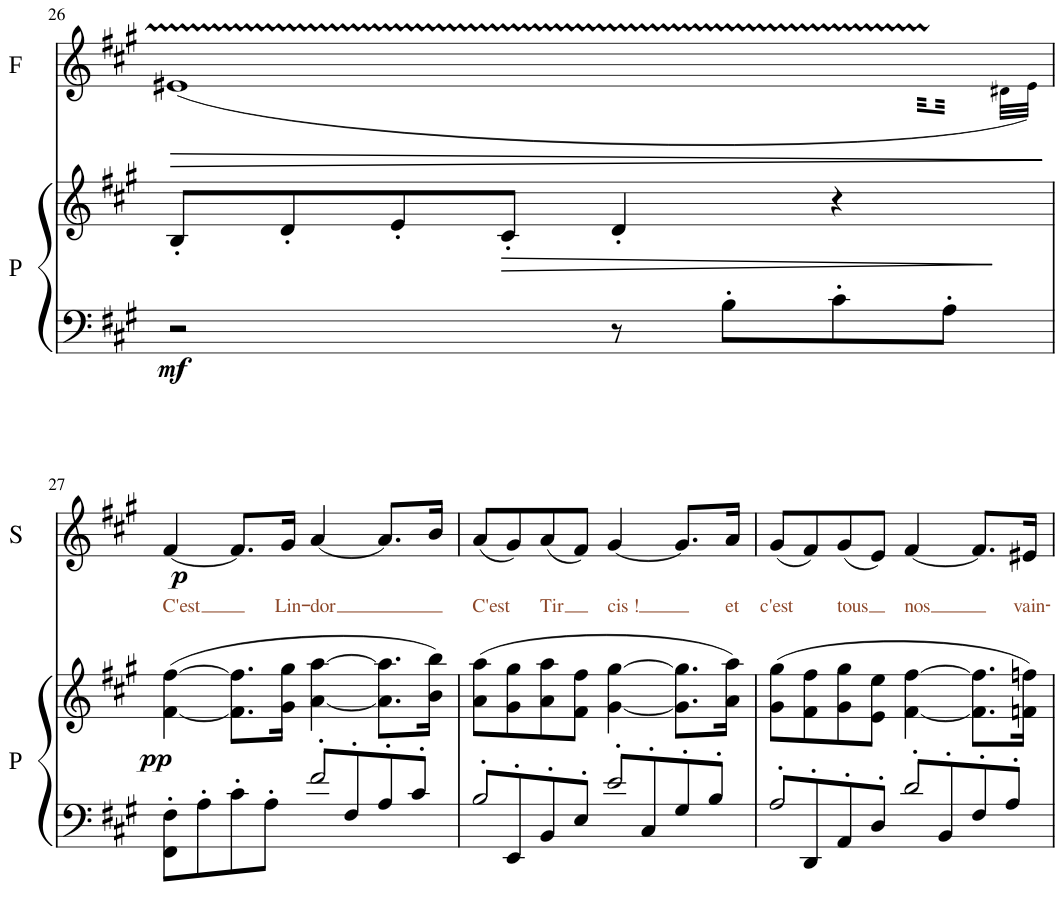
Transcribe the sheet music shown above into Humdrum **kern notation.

**kern	**kern	**dynam	**kern	**dynam	**kern	**text	**dynam
*part3	*part3	*part3	*part2	*part2	*part1	*part1	*part1
*staff4	*staff3	*staff3/4	*staff2	*staff2	*staff1	*staff1	*staff1
*I"Piano	*	*	*I"Flute	*	*I"S	*	*
*I'P	*	*	*I'F	*	*I'S	*	*
!!LO:PB:g=z
*clefF4	*clefG2	*	*clefG2	*	*clefG2	*	*
*k[f#c#g#]	*k[f#c#g#]	*	*k[f#c#g#]	*	*k[f#c#g#]	*	*
*M4/4	*M4/4	*	*M4/4	*	*M4/4	*	*
=26	=26	=26	=26	=26	=26	=26	=26
!	!	!LO:DY:b=2	!	!LO:HP:b	!	!	!
*	*	*	*^	*	*	*	*
2r	8B'/L	mf	(1e#X	32e#!	>	1r	.	.
.	.	.	.	32f#!	.	.	.	.
.	.	.	.	32e#!	.	.	.	.
.	.	.	.	32f#!	.	.	.	.
.	8d'/	.	.	32e#!	.	.	.	.
.	.	.	.	32f#!	.	.	.	.
.	.	.	.	32e#!	.	.	.	.
.	.	.	.	32f#!	.	.	.	.
.	8e'/	.	.	32e#!	.	.	.	.
.	.	.	.	32f#!	.	.	.	.
.	.	.	.	32e#!	.	.	.	.
.	.	.	.	32f#!	.	.	.	.
!	!	!LO:HP:b	!	!	!	!	!	!
.	8c#'/J	>	.	32e#!	.	.	.	.
.	.	.	.	32f#!	.	.	.	.
.	.	.	.	32e#!	.	.	.	.
.	.	.	.	32f#!	.	.	.	.
8r	4d'/	.	.	32e#!	.	.	.	.
.	.	.	.	32f#!	.	.	.	.
.	.	.	.	32e#!	.	.	.	.
.	.	.	.	32f#!	.	.	.	.
8B'\L	.	.	.	32e#!	.	.	.	.
.	.	.	.	32f#!	.	.	.	.
.	.	.	.	32e#!	.	.	.	.
.	.	.	.	32f#!	.	.	.	.
8c#'\	4r	.	.	32e#!	.	.	.	.
.	.	.	.	32f#!	.	.	.	.
.	.	.	.	32e#!	.	.	.	.
.	.	.	.	32f#!LLL	.	.	.	.
8A'\J	.	.	.	32e#!JJJ	.	.	.	.
.	.	.	.	32f#!	.	.	.	.
.	.	.	.	32d#X!\LLL	.	.	.	.
.	.	.	.	32e#!\JJJ)	.	.	.	.
*	*	*	*v	*v	*	*	*	*
.	.	]	.	]	.	.	.
!!LO:LB:g=z
=27	=27	=27	=27	=27	=27	=27	=27
*^	*	*	*	*	*	*	*
!	!	!	!LO:DY:b	!	!	!	!LO:LY:b:color=#8C4628	!LO:DY:b
8FF#\' 8F#\'L	2ryy	([4f#\ [4ff#\	pp	1r	.	[4f#/	C'est	p
8A'\	.	.	.	.	.	.	.	.
8c#'\	.	8.f#\] 8.ff#\]L	.	.	.	8.f#/L]	.	.
8A'\J	.	.	.	.	.	.	.	.
!	!	!	!	!	!	!	!LO:LY:b:color=#8C4628	!
.	.	16g#\ 16gg#\Jk	.	.	.	16g#/Jk	Lin-	.
!	!	!	!	!	!	!	!LO:LY:b:color=#8C4628	!
8f#'/L	2f#/	[4a\ [4aa\	.	.	.	[4a/	-dor	.
8F#'/	.	.	.	.	.	.	.	.
8A'/	.	8.a\] 8.aa\]L	.	.	.	8.a/L]	.	.
8c#'/J	.	.	.	.	.	.	.	.
.	.	16b\ 16bb\Jk)	.	.	.	16b/Jk	.	.
=28	=28	=28	=28	=28	=28	=28	=28	=28
!	!	!	!	!	!	!	!LO:LY:b:color=#8C4628	!
8B'/L	2B/	(8a\ 8aa\L	.	1r	.	(8a/L	C'est	.
8EE'/	.	8g#\ 8gg#\	.	.	.	8g#/)	.	.
!	!	!	!	!	!	!	!LO:LY:b:color=#8C4628	!
8BB'/	.	8a\ 8aa\	.	.	.	(8a/	Tir	.
8E'/J	.	8f#\ 8ff#\J	.	.	.	8f#/J)	.	.
!	!	!	!	!	!	!	!LO:LY:b:color=#8C4628	!
8e'/L	2e/	[4g#\ [4gg#\	.	.	.	[4g#/	cis !	.
8C#'/	.	.	.	.	.	.	.	.
8G#'/	.	8.g#\] 8.gg#\]L	.	.	.	8.g#/L]	.	.
8B'/J	.	.	.	.	.	.	.	.
!	!	!	!	!	!	!	!LO:LY:b:color=#8C4628	!
.	.	16a\ 16aa\Jk)	.	.	.	16a/Jk	et	.
=29	=29	=29	=29	=29	=29	=29	=29	=29
!	!	!	!	!	!	!	!LO:LY:b:color=#8C4628	!
8A'/L	2A/	(8g#\ 8gg#\L	.	1r	.	(8g#/L	c'est	.
8DD'/	.	8f#\ 8ff#\	.	.	.	8f#/)	.	.
!	!	!	!	!	!	!	!LO:LY:b:color=#8C4628	!
8AA'/	.	8g#\ 8gg#\	.	.	.	(8g#/	tous	.
8D'/J	.	8e\ 8ee\J	.	.	.	8e/J)	.	.
!	!	!	!	!	!	!	!LO:LY:b:color=#8C4628	!
8d'/L	2d/	[4f#\ [4ff#\	.	.	.	[4f#/	nos	.
8BB'/	.	.	.	.	.	.	.	.
8F#'/	.	8.f#\] 8.ff#\]L	.	.	.	8.f#/L]	.	.
8A'/J	.	.	.	.	.	.	.	.
!	!	!	!	!	!	!	!LO:LY:b:color=#8C4628	!
.	.	16fn\ 16ffn\Jk)	.	.	.	16e#X/Jk	vain-	.
*v	*v	*	*	*	*	*	*	*
=	=	=	=	=	=	=	=
*-	*-	*-	*-	*-	*-	*-	*-
